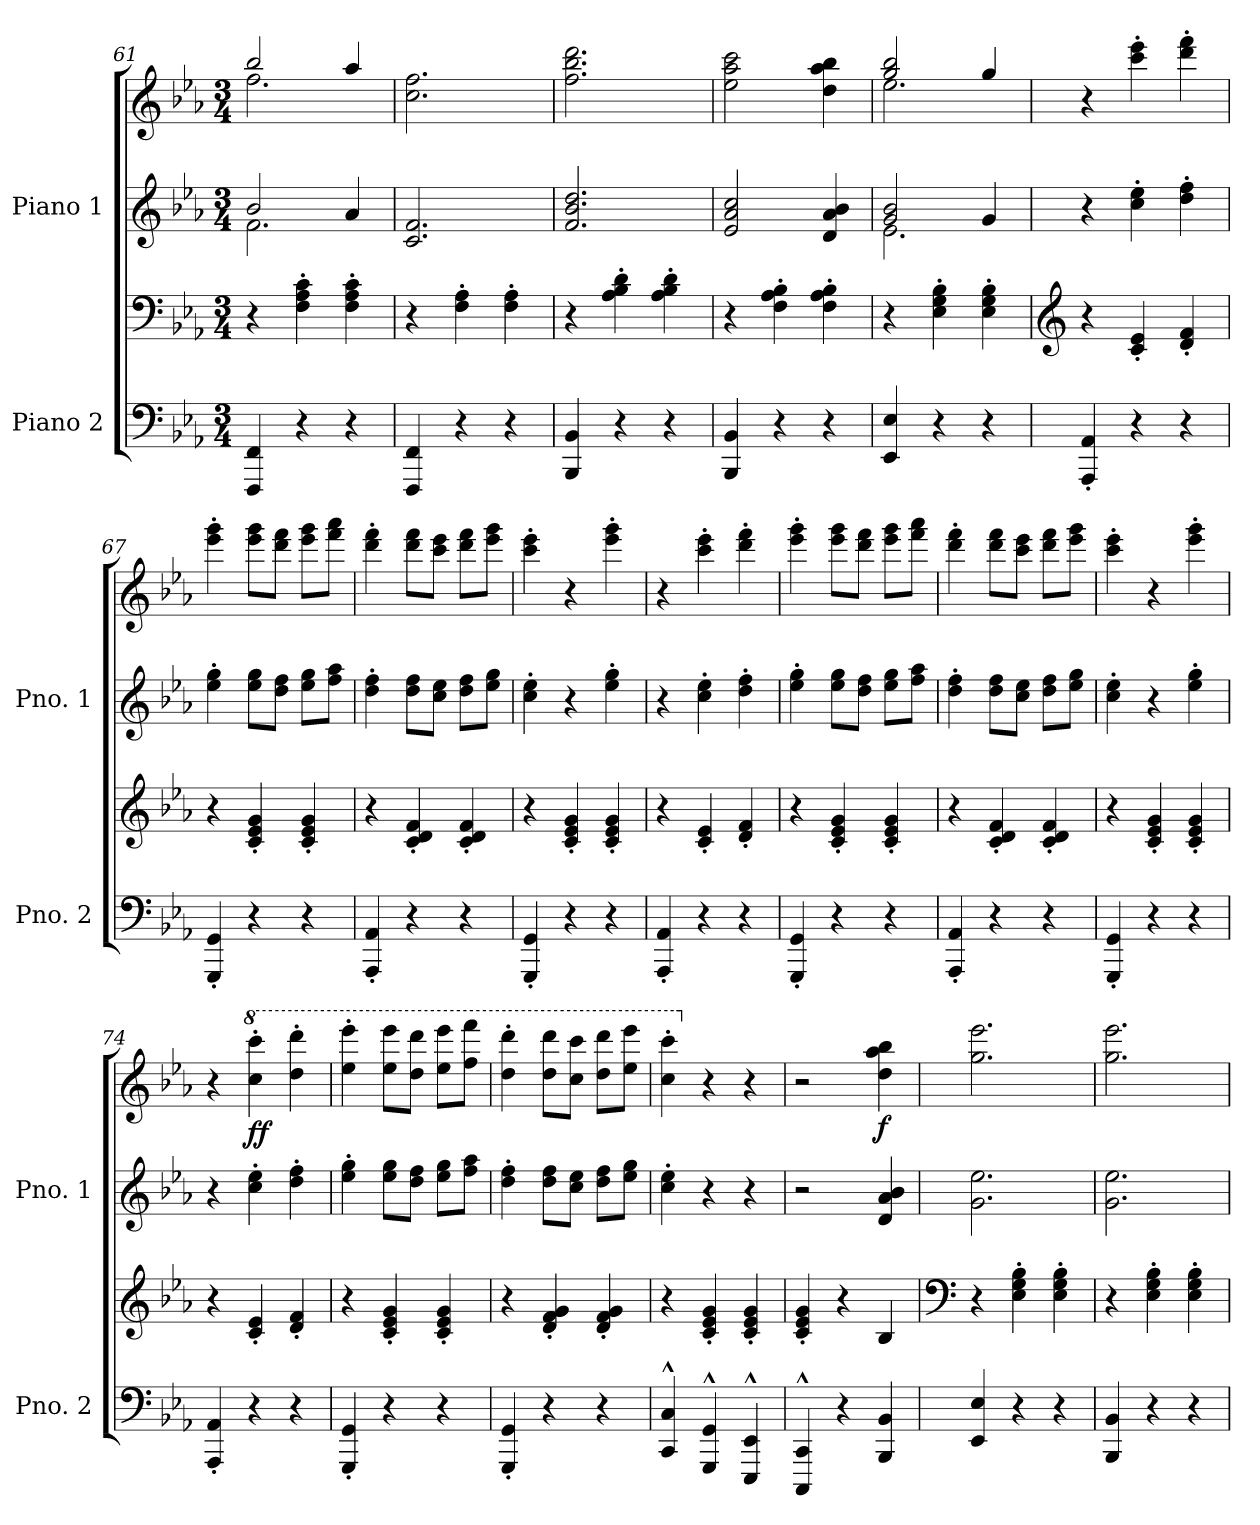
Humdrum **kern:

**kern	**kern	**dynam	**kern	**kern	**dynam
*part2	*part2	*part2	*part1	*part1	*part1
*staff4	*staff3	*staff3/4	*staff2	*staff1	*staff1/2
*I"Piano 2	*	*	*I"Piano 1	*	*
*I'Pno. 2	*	*	*I'Pno. 1	*	*
!!LO:PB:g=z
*clefF4	*clefF4	*	*clefG2	*clefG2	*
*k[b-e-a-]	*k[b-e-a-]	*	*k[b-e-a-]	*k[b-e-a-]	*
*M3/4	*M3/4	*	*M3/4	*M3/4	*
=61	=61	=61	=61	=61	=61
*	*	*	*^	*^	*
4FFF/ 4FF/	4r	.	2b-/	2.f\	2bb-/	2.ff\	.
4r	4F\' 4A-\' 4c\'	.	.	.	.	.	.
4r	4F\' 4A-\' 4c\'	.	4a-/	.	4aa-/	.	.
*	*	*	*v	*v	*	*	*
*	*	*	*	*v	*v	*
=62	=62	=62	=62	=62	=62
4FFF/ 4FF/	4r	.	2.c/ 2.f/	2.cc\ 2.ff\	.
4r	4F\' 4A-\'	.	.	.	.
4r	4F\' 4A-\'	.	.	.	.
=63	=63	=63	=63	=63	=63
4BBB-/ 4BB-/	4r	.	2.f/ 2.b-/ 2.dd/	2.ff\ 2.bb-\ 2.ddd\	.
4r	4A-\' 4B-\' 4d\'	.	.	.	.
4r	4A-\' 4B-\' 4d\'	.	.	.	.
=64	=64	=64	=64	=64	=64
4BBB-/ 4BB-/	4r	.	2e-/ 2a-/ 2cc/	2ee-\ 2aa-\ 2ccc\	.
4r	4F\' 4A-\' 4B-\'	.	.	.	.
4r	4F\' 4A-\' 4B-\'	.	4d/ 4a-/ 4b-/	4dd\ 4aa-\ 4bb-\	.
=65	=65	=65	=65	=65	=65
*	*	*	*^	*^	*
4EE-/ 4E-/	4r	.	2g/ 2b-/	2.e-\	2gg/ 2bb-/	2.ee-\	.
4r	4E-\' 4G\' 4B-\'	.	.	.	.	.	.
4r	4E-\' 4G\' 4B-\'	.	4g/	.	4gg/	.	.
*	*	*	*v	*v	*	*	*
*	*	*	*	*v	*v	*
=66	=66	=66	=66	=66	=66
*	*clefG2	*	*	*	*
4AAA-/' 4AA-/'	4r	.	4r	4r	.
4r	4c/' 4e-/'	.	4cc\' 4ee-\'	4ccc\' 4eee-\'	.
4r	4d/' 4f/'	.	4dd\' 4ff\'	4ddd\' 4fff\'	.
=67	=67	=67	=67	=67	=67
4GGG/' 4GG/'	4r	.	4ee-\' 4gg\'	4eee-\' 4ggg\'	.
4r	4c/' 4e-/' 4g/'	.	8ee-\ 8gg\L	8eee-\ 8ggg\L	.
.	.	.	8dd\ 8ff\J	8ddd\ 8fff\J	.
4r	4c/' 4e-/' 4g/'	.	8ee-\ 8gg\L	8eee-\ 8ggg\L	.
.	.	.	8ff\ 8aa-\J	8fff\ 8aaa-\J	.
!!LO:LB:g=z
=68	=68	=68	=68	=68	=68
4AAA-/' 4AA-/'	4r	.	4dd\' 4ff\'	4ddd\' 4fff\'	.
4r	4c/' 4d/' 4f/'	.	8dd\ 8ff\L	8ddd\ 8fff\L	.
.	.	.	8cc\ 8ee-\J	8ccc\ 8eee-\J	.
4r	4c/' 4d/' 4f/'	.	8dd\ 8ff\L	8ddd\ 8fff\L	.
.	.	.	8ee-\ 8gg\J	8eee-\ 8ggg\J	.
=69	=69	=69	=69	=69	=69
4GGG/' 4GG/'	4r	.	4cc\' 4ee-\'	4ccc\' 4eee-\'	.
4r	4c/' 4e-/' 4g/'	.	4r	4r	.
4r	4c/' 4e-/' 4g/'	.	4ee-\' 4gg\'	4eee-\' 4ggg\'	.
=70	=70	=70	=70	=70	=70
4AAA-/' 4AA-/'	4r	.	4r	4r	.
4r	4c/' 4e-/'	.	4cc\' 4ee-\'	4ccc\' 4eee-\'	.
4r	4d/' 4f/'	.	4dd\' 4ff\'	4ddd\' 4fff\'	.
=71	=71	=71	=71	=71	=71
4GGG/' 4GG/'	4r	.	4ee-\' 4gg\'	4eee-\' 4ggg\'	.
4r	4c/' 4e-/' 4g/'	.	8ee-\ 8gg\L	8eee-\ 8ggg\L	.
.	.	.	8dd\ 8ff\J	8ddd\ 8fff\J	.
4r	4c/' 4e-/' 4g/'	.	8ee-\ 8gg\L	8eee-\ 8ggg\L	.
.	.	.	8ff\ 8aa-\J	8fff\ 8aaa-\J	.
=72	=72	=72	=72	=72	=72
4AAA-/' 4AA-/'	4r	.	4dd\' 4ff\'	4ddd\' 4fff\'	.
4r	4c/' 4d/' 4f/'	.	8dd\ 8ff\L	8ddd\ 8fff\L	.
.	.	.	8cc\ 8ee-\J	8ccc\ 8eee-\J	.
4r	4c/' 4d/' 4f/'	.	8dd\ 8ff\L	8ddd\ 8fff\L	.
.	.	.	8ee-\ 8gg\J	8eee-\ 8ggg\J	.
=73	=73	=73	=73	=73	=73
4GGG/' 4GG/'	4r	.	4cc\' 4ee-\'	4ccc\' 4eee-\'	.
4r	4c/' 4e-/' 4g/'	.	4r	4r	.
4r	4c/' 4e-/' 4g/'	.	4ee-\' 4gg\'	4eee-\' 4ggg\'	.
!!LO:LB:g=z
=74	=74	=74	=74	=74	=74
4AAA-/' 4AA-/'	4r	.	4r	4r	.
*	*	*	*	*8va	*
!	!	!LO:DY:b	!	!	!
!	!	!LO:DY:n=1:b	!	!	!LO:DY:b
4r	4c/' 4e-/'	mf f	4cc\' 4ee-\'	4ccc\' 4cccc\'	ff
4r	4d/' 4f/'	.	4dd\' 4ff\'	4ddd\' 4dddd\'	.
=75	=75	=75	=75	=75	=75
4GGG/' 4GG/'	4r	.	4ee-\' 4gg\'	4eee-\' 4eeee-\'	.
4r	4c/' 4e-/' 4g/'	.	8ee-\ 8gg\L	8eee-\ 8eeee-\L	.
.	.	.	8dd\ 8ff\J	8ddd\ 8dddd\J	.
4r	4c/' 4e-/' 4g/'	.	8ee-\ 8gg\L	8eee-\ 8eeee-\L	.
.	.	.	8ff\ 8aa-\J	8fff\ 8ffff\J	.
=76	=76	=76	=76	=76	=76
4GGG/' 4GG/'	4r	.	4dd\' 4ff\'	4ddd\' 4dddd\'	.
4r	4d/' 4f/' 4g/'	.	8dd\ 8ff\L	8ddd\ 8dddd\L	.
.	.	.	8cc\ 8ee-\J	8ccc\ 8cccc\J	.
4r	4d/' 4f/' 4g/'	.	8dd\ 8ff\L	8ddd\ 8dddd\L	.
.	.	.	8ee-\ 8gg\J	8eee-\ 8eeee-\J	.
=77	=77	=77	=77	=77	=77
4CC/^^ 4C/^^	4r	.	4cc\' 4ee-\'	4ccc\' 4cccc\'	.
*	*	*	*	*X8va	*
4GGG/^^ 4GG/^^	4c/' 4e-/' 4g/'	.	4r	4r	.
4EEE-/^^ 4EE-/^^	4c/' 4e-/' 4g/'	.	4r	4r	.
=78	=78	=78	=78	=78	=78
4CCC/^^ 4CC/^^	4c/' 4e-/' 4g/'	.	2r	2r	.
4r	4r	.	.	.	.
!	!	!LO:DY:b	!	!	!
!	!	!LO:DY:n=1:b	!	!	!LO:DY:b
4BBB-/ 4BB-/	4B-/	mp mf	4d/ 4a-/ 4b-/	4dd\ 4aa-\ 4bb-\	f
=79	=79	=79	=79	=79	=79
*	*clefF4	*	*	*	*
4EE-/ 4E-/	4r	.	2.g\ 2.ee-\	2.gg\ 2.eee-\	.
4r	4E-\' 4G\' 4B-\'	.	.	.	.
4r	4E-\' 4G\' 4B-\'	.	.	.	.
=80	=80	=80	=80	=80	=80
4BBB-/ 4BB-/	4r	.	2.g\ 2.ee-\	2.gg\ 2.eee-\	.
4r	4E-\' 4G\' 4B-\'	.	.	.	.
4r	4E-\' 4G\' 4B-\'	.	.	.	.
=	=	=	=	=	=
*-	*-	*-	*-	*-	*-
